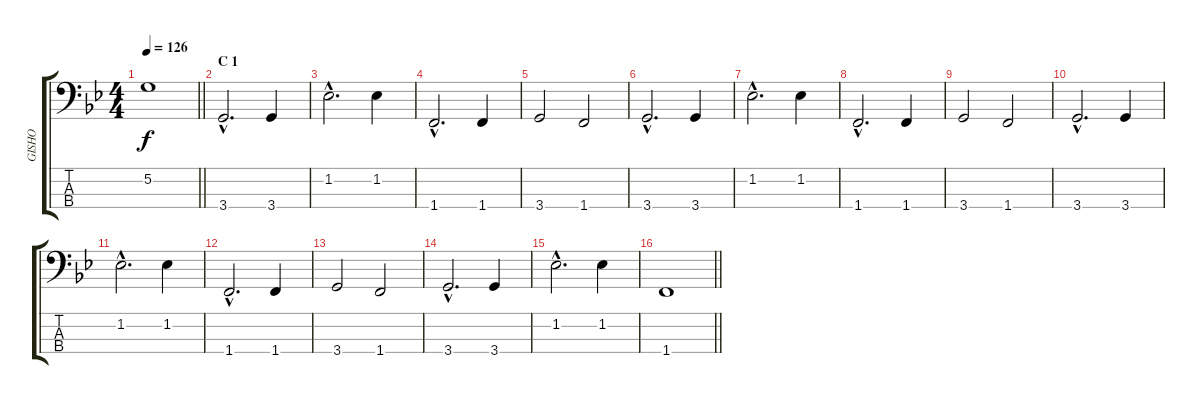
\track ("GISHO" "GISHO") {instrument electricbasspick}
\staff {score tabs}
\tuning (G2 D2 A1 E1) {hide}
\ts (4 4)
\tempo 126
\clef f4
\barLineRight lightlight
\ks bb
5.2{t}.1{dy f} |
\section ("" "C 1")
3.4{hac}.2{d} 3.4.4 |
1.2{hac}.2{d} 1.2.4 |
1.4{hac}.2{d} 1.4.4 |
3.4.2 1.4.2 |
3.4{hac}.2{d} 3.4.4 |
1.2{hac}.2{d} 1.2.4 |
1.4{hac}.2{d} 1.4.4 |
3.4.2 1.4.2 |
3.4{hac}.2{d} 3.4.4 |
1.2{hac}.2{d} 1.2.4 |
1.4{hac}.2{d} 1.4.4 |
3.4.2 1.4.2 |
3.4{hac}.2{d} 3.4.4 |
1.2{hac}.2{d} 1.2.4 |
\barLineRight lightlight
1.4.1
